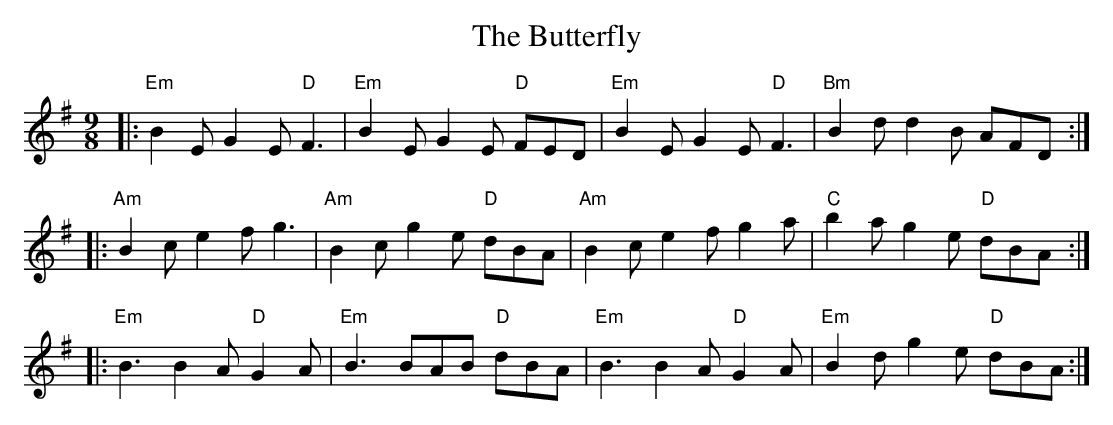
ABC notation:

X:1
T: The Butterfly
M: 9/8
L: 1/8
K: Emin
|:"Em"B2E G2E "D"F3|"Em"B2E G2E "D"FED|"Em"B2E G2E "D"F3|"Bm"B2d d2B AFD:|
|:"Am"B2c e2f g3|"Am"B2c g2e "D"dBA|"Am"B2c e2f g2a|"C"b2a g2e "D"dBA:|
|:"Em"B3 B2A "D"G2A|"Em"B3 BAB "D"dBA|"Em"B3 B2A "D"G2A|"Em"B2d g2e "D"dBA:|
